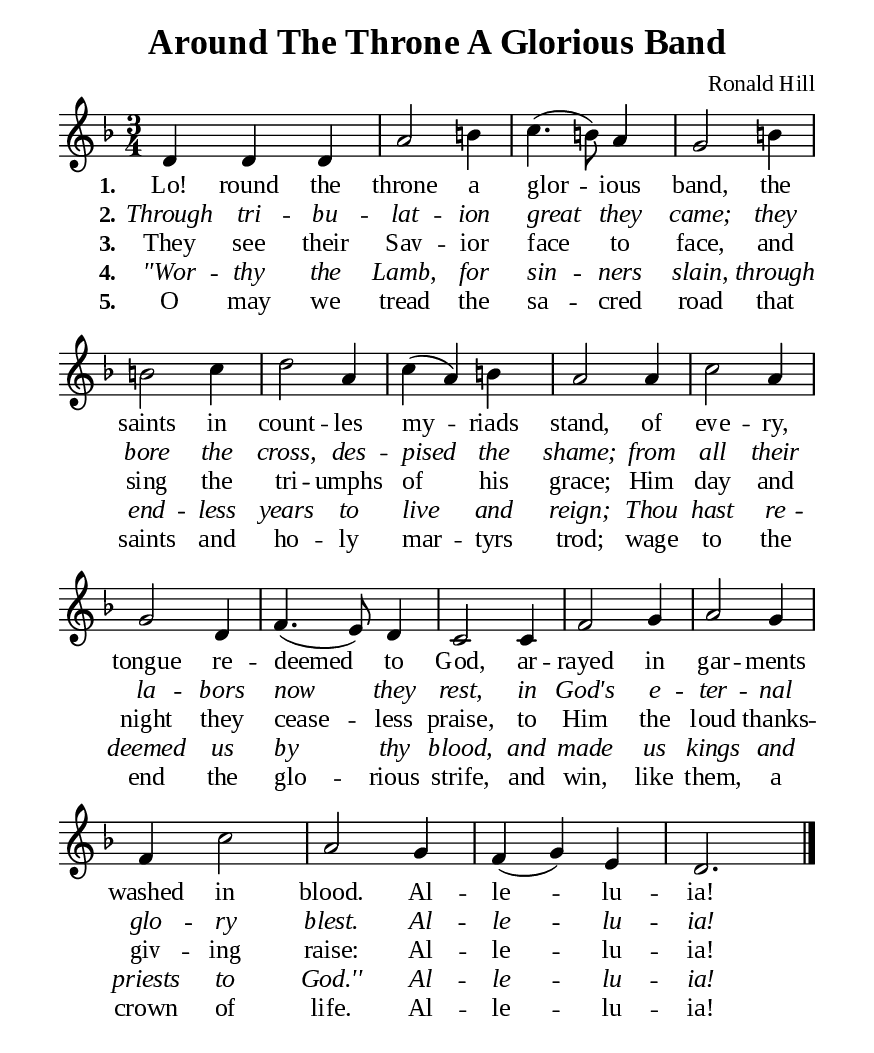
%%%%%%%%%%%%%%%%%%%%%%%%%%%%%
% CONTENTS OF THIS DOCUMENT
% 1. Common settings
% 2. Verse music
% 3. Verse lyrics
% 4. Layout
%%%%%%%%%%%%%%%%%%%%%%%%%%%%%

%%%%%%%%%%%%%%%%%%%%%%%%%%%%%
% 1. Common settings
%%%%%%%%%%%%%%%%%%%%%%%%%%%%%
\version "2.18.2"

\header {
  title = "Around The Throne A Glorious Band"
  composer = "Ronald Hill"
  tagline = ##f
}

global= {
  \key f \major
  \time 3/4
  \override Score.BarNumber.break-visibility = ##(#f #f #f)
  \override Lyrics.LyricSpace.minimum-distance = #3.0
}

\paper {
  #(set-paper-size "a5")
  top-margin = 3.2\mm
  bottom-marign = 10\mm
  left-margin = 10\mm
  right-margin = 10\mm
  indent = #0
  #(define fonts
	 (make-pango-font-tree "Liberation Serif"
	 		       "Liberation Serif"
			       "Liberation Serif"
			       (/ 20 20)))
  system-system-spacing = #'((basic-distance . 3) (padding . 3))
}

printItalic = \with {
  \override LyricText.font-shape = #'italic
}

%%%%%%%%%%%%%%%%%%%%%%%%%%%%%
% 2. Verse music
%%%%%%%%%%%%%%%%%%%%%%%%%%%%%
musicVerseSoprano = \relative c' {
  %{	01	%} d4 d d |
  %{	02	%} a'2 b!4 |
  %{	03	%} c4. (b!8) a4 |
  %{	04	%} g2 b!4 |
  %{	05	%} b!2 c4 |
  %{	06	%} d2 a4 |
  %{	07	%} c4 (a) b! |
  %{	08	%} a2 a4 |
  %{	09	%} c2 a4 |
  %{	10	%} g2 d4 |
  %{	11	%} f4. (e8) d4 |
  %{	12	%} c2 c4 |
  %{	13	%} f2 g4 |
  %{	14	%} a2 g4 |
  %{	15	%} f c'2 |
  %{	16	%} a g4 |
  %{	17	%} f (g) e |
  %{	18	%} d2. \bar "|."
}

%%%%%%%%%%%%%%%%%%%%%%%%%%%%%
% 3. Verse lyrics
%%%%%%%%%%%%%%%%%%%%%%%%%%%%%
verseOne = \lyricmode {
  \set stanza = #"1."
  Lo! round the throne a glor -- ious band,
  the saints in count -- les my -- riads stand,
  of eve -- ry, tongue re -- deemed to God,
  ar -- rayed in gar -- ments washed in blood.
  Al -- le -- lu -- ia!
}

verseTwo = \lyricmode {
  \set stanza = #"2."
  Through tri -- bu -- lat -- ion great they came;
  they bore the cross, des -- pised the shame;
  from all their la -- bors now they rest,
  in God's e -- ter -- nal glo -- ry blest.
  Al -- le -- lu -- ia!
}

verseThree = \lyricmode {
  \set stanza = #"3."
  They see their Sav -- ior face to face,
  and sing the tri -- umphs of his grace;
  Him day and night they cease -- less praise,
  to Him the loud thanks -- giv -- ing raise:
  Al -- le -- lu -- ia!
}

verseFour = \lyricmode {
  \set stanza = #"4."
  ''Wor -- thy the Lamb, for sin -- ners slain,
  through end -- less years to live and reign;
  Thou hast re -- deemed us by thy blood,
  and made us kings and priests to God.''
  Al -- le -- lu -- ia!
}

verseFive = \lyricmode {
  \set stanza = #"5."
  O may we tread the sa -- cred road
  that saints and ho -- ly mar -- tyrs trod;
  wage to the end the glo -- rious strife,
  and win, like them, a crown of life.
  Al -- le -- lu -- ia!
}

%%%%%%%%%%%%%%%%%%%%%%%%%%%%%
% 4. Layout
%%%%%%%%%%%%%%%%%%%%%%%%%%%%%
\score {
    \new ChoirStaff <<
      \new Staff <<
        \clef "treble"
        \new Voice = "sopranos" { \global   \musicVerseSoprano }
      >>
      \new Lyrics \lyricsto sopranos \verseOne
      \new Lyrics \printItalic \lyricsto sopranos \verseTwo
      \new Lyrics \lyricsto sopranos \verseThree
      \new Lyrics \printItalic \lyricsto sopranos \verseFour
      \new Lyrics \lyricsto sopranos \verseFive
    >>
}
